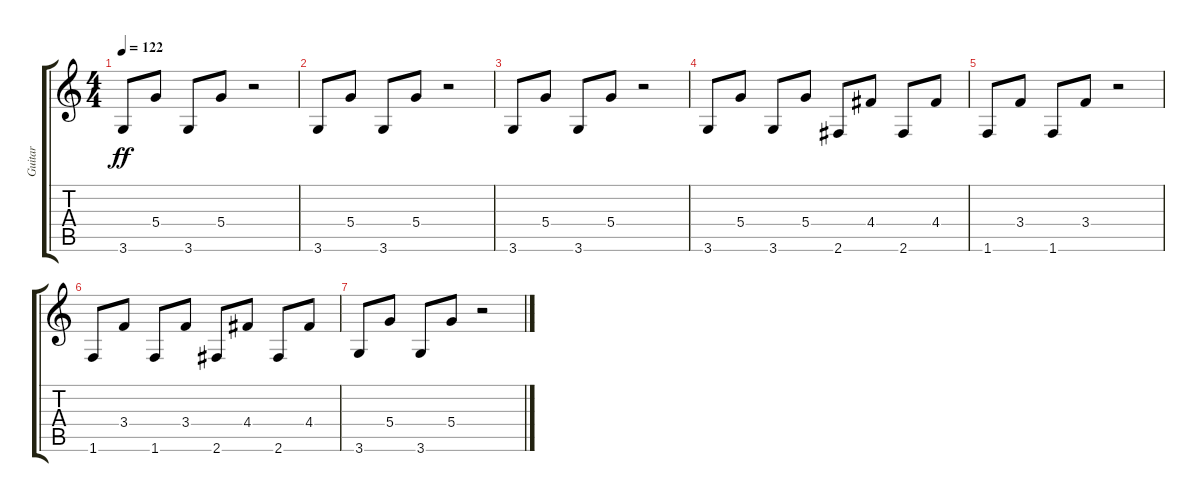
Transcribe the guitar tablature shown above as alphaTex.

\track ("Guitar" "Guitar") {instrument distortionguitar}
\staff {score tabs}
\tuning (E4 B3 G3 D3 A2 E2) {hide}
\ts (4 4)
\tempo 122
\clef g2
\ks c
3.6.8{dy ff} 5.4.8 3.6.8 5.4.8 r.2 |
3.6.8 5.4.8 3.6.8 5.4.8 r.2 |
3.6.8 5.4.8 3.6.8 5.4.8 r.2 |
3.6.8 5.4.8 3.6.8 5.4.8 2.6.8 4.4.8 2.6.8 4.4.8 |
1.6.8 3.4.8 1.6.8 3.4.8 r.2 |
1.6.8 3.4.8 1.6.8 3.4.8 2.6.8 4.4.8 2.6.8 4.4.8 |
3.6.8 5.4.8 3.6.8 5.4.8 r.2
